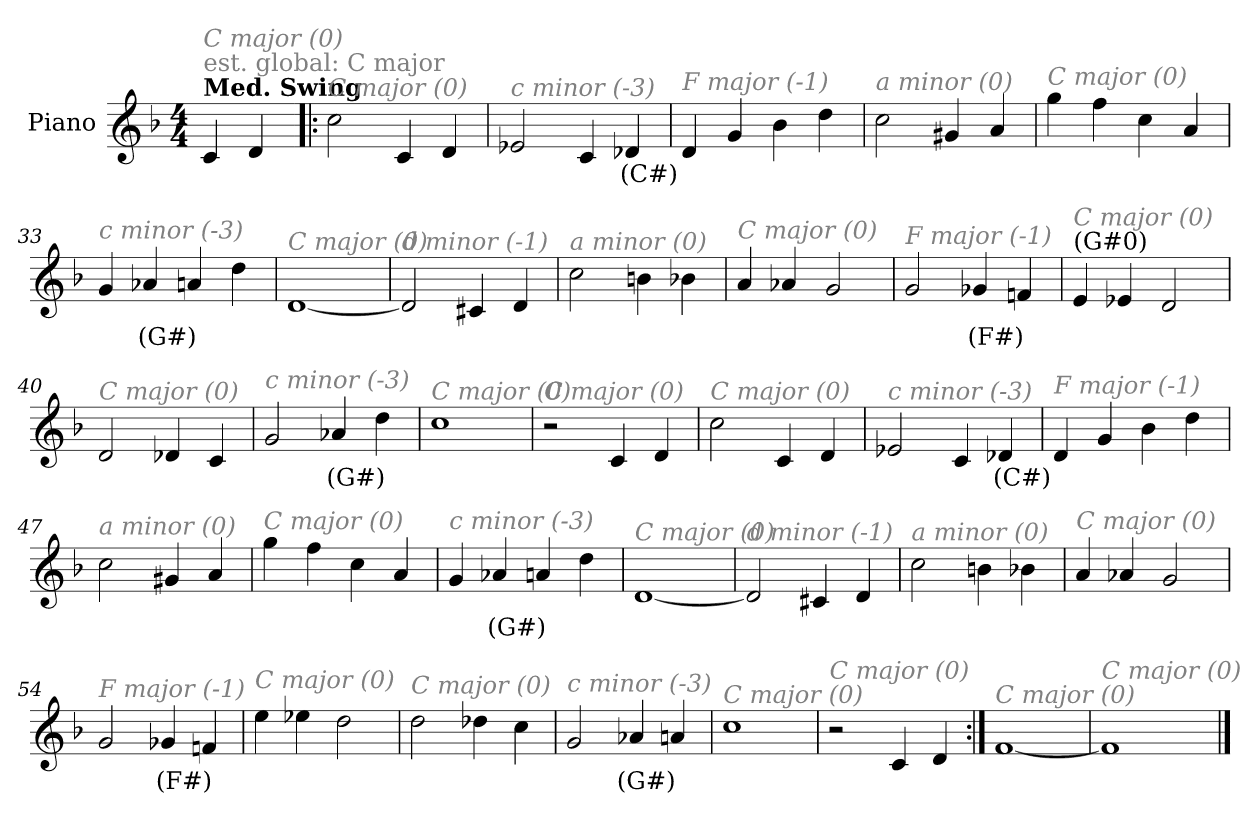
**kern	**text
*part1	*part1
*staff1	*staff1
*I"Piano	*
*I'Pno.	*
*clefG2	*
*k[b-]	*
*M4/4	*
=1	=1
!LO:TX:B:t=Med. Swing	!
!LO:TX:a:color=#808080:t=est. global&colon; C major	!
!LO:TX:i:color=#808080:t=C major (0)	!
4c/	.
4d/	.
=28!|:	=28!|:
!LO:TX:i:color=#808080:t=C major (0)	!
2cc\	.
4c/	.
4d/	.
=29	=29
!LO:TX:i:color=#808080:t=c minor (-3)	!
2e-X/	.
4c/	.
4d-Xi/	(C#)
=30	=30
!LO:TX:i:color=#808080:t=F major (-1)	!
4d/	.
4g/	.
4b-\	.
4dd\	.
=31	=31
!LO:TX:i:color=#808080:t=a minor (0)	!
2cc\	.
4g#X/	.
4a/	.
!!LO:LB:g=z
=32	=32
!LO:TX:i:color=#808080:t=C major (0)	!
4gg\	.
4ff\	.
4cc\	.
4a/	.
=33	=33
!LO:TX:i:color=#808080:t=c minor (-3)	!
4g/	.
4a-Xi/	(G#)
4a/	.
4dd\	.
=34	=34
!LO:TX:i:color=#808080:t=C major (0)	!
[1d	.
=35	=35
!LO:TX:i:color=#808080:t=d minor (-1)	!
2d/]	.
4c#X/	.
4d/	.
!!LO:LB:g=z
=36	=36
!LO:TX:i:color=#808080:t=a minor (0)	!
2cc\	.
4bn\	.
4b-X\	.
=37	=37
!LO:TX:i:color=#808080:t=C major (0)	!
4a/	.
4a-X/	.
2g/	.
=38	=38
!LO:TX:i:color=#808080:t=F major (-1)	!
2g/	.
4g-Xi/	(F#)
4fn/	.
=39	=39
!LO:TX:a:t=(G#0)	!
!LO:TX:i:color=#808080:t=C major (0)	!
4e/	.
4e-X/	.
2d/	.
!!LO:LB:g=z
=40	=40
!LO:TX:i:color=#808080:t=C major (0)	!
2d/	.
4d-X/	.
4c/	.
=41	=41
!LO:TX:i:color=#808080:t=c minor (-3)	!
2g/	.
4a-Xi/	(G#)
4dd\	.
=42	=42
!LO:TX:i:color=#808080:t=C major (0)	!
1cc	.
=43	=43
!LO:TX:i:color=#808080:t=C major (0)	!
2r	.
4c/	.
4d/	.
!!LO:LB:g=z
=44	=44
!LO:TX:i:color=#808080:t=C major (0)	!
2cc\	.
4c/	.
4d/	.
=45	=45
!LO:TX:i:color=#808080:t=c minor (-3)	!
2e-X/	.
4c/	.
4d-Xi/	(C#)
=46	=46
!LO:TX:i:color=#808080:t=F major (-1)	!
4d/	.
4g/	.
4b-\	.
4dd\	.
=47	=47
!LO:TX:i:color=#808080:t=a minor (0)	!
2cc\	.
4g#X/	.
4a/	.
!!LO:LB:g=z
=48	=48
!LO:TX:i:color=#808080:t=C major (0)	!
4gg\	.
4ff\	.
4cc\	.
4a/	.
=49	=49
!LO:TX:i:color=#808080:t=c minor (-3)	!
4g/	.
4a-Xi/	(G#)
4a/	.
4dd\	.
=50	=50
!LO:TX:i:color=#808080:t=C major (0)	!
[1d	.
=51	=51
!LO:TX:i:color=#808080:t=d minor (-1)	!
2d/]	.
4c#X/	.
4d/	.
!!LO:LB:g=z
=52	=52
!LO:TX:i:color=#808080:t=a minor (0)	!
2cc\	.
4bn\	.
4b-X\	.
=53	=53
!LO:TX:i:color=#808080:t=C major (0)	!
4a/	.
4a-X/	.
2g/	.
=54	=54
!LO:TX:i:color=#808080:t=F major (-1)	!
2g/	.
4g-Xi/	(F#)
4fn/	.
=55	=55
!LO:TX:i:color=#808080:t=C major (0)	!
4ee\	.
4ee-X\	.
2dd\	.
!!LO:LB:g=z
=56	=56
!LO:TX:i:color=#808080:t=C major (0)	!
2dd\	.
4dd-X\	.
4cc\	.
=57	=57
!LO:TX:i:color=#808080:t=c minor (-3)	!
2g/	.
4a-Xi/	(G#)
4a/	.
=58	=58
!LO:TX:i:color=#808080:t=C major (0)	!
1cc	.
=59	=59
!LO:TX:i:color=#808080:t=C major (0)	!
2r	.
4c/	.
4d/	.
=60:|!	=60:|!
!LO:TX:i:color=#808080:t=C major (0)	!
[1f	.
=61	=61
!LO:TX:i:color=#808080:t=C major (0)	!
1f]	.
==	==
*-	*-
